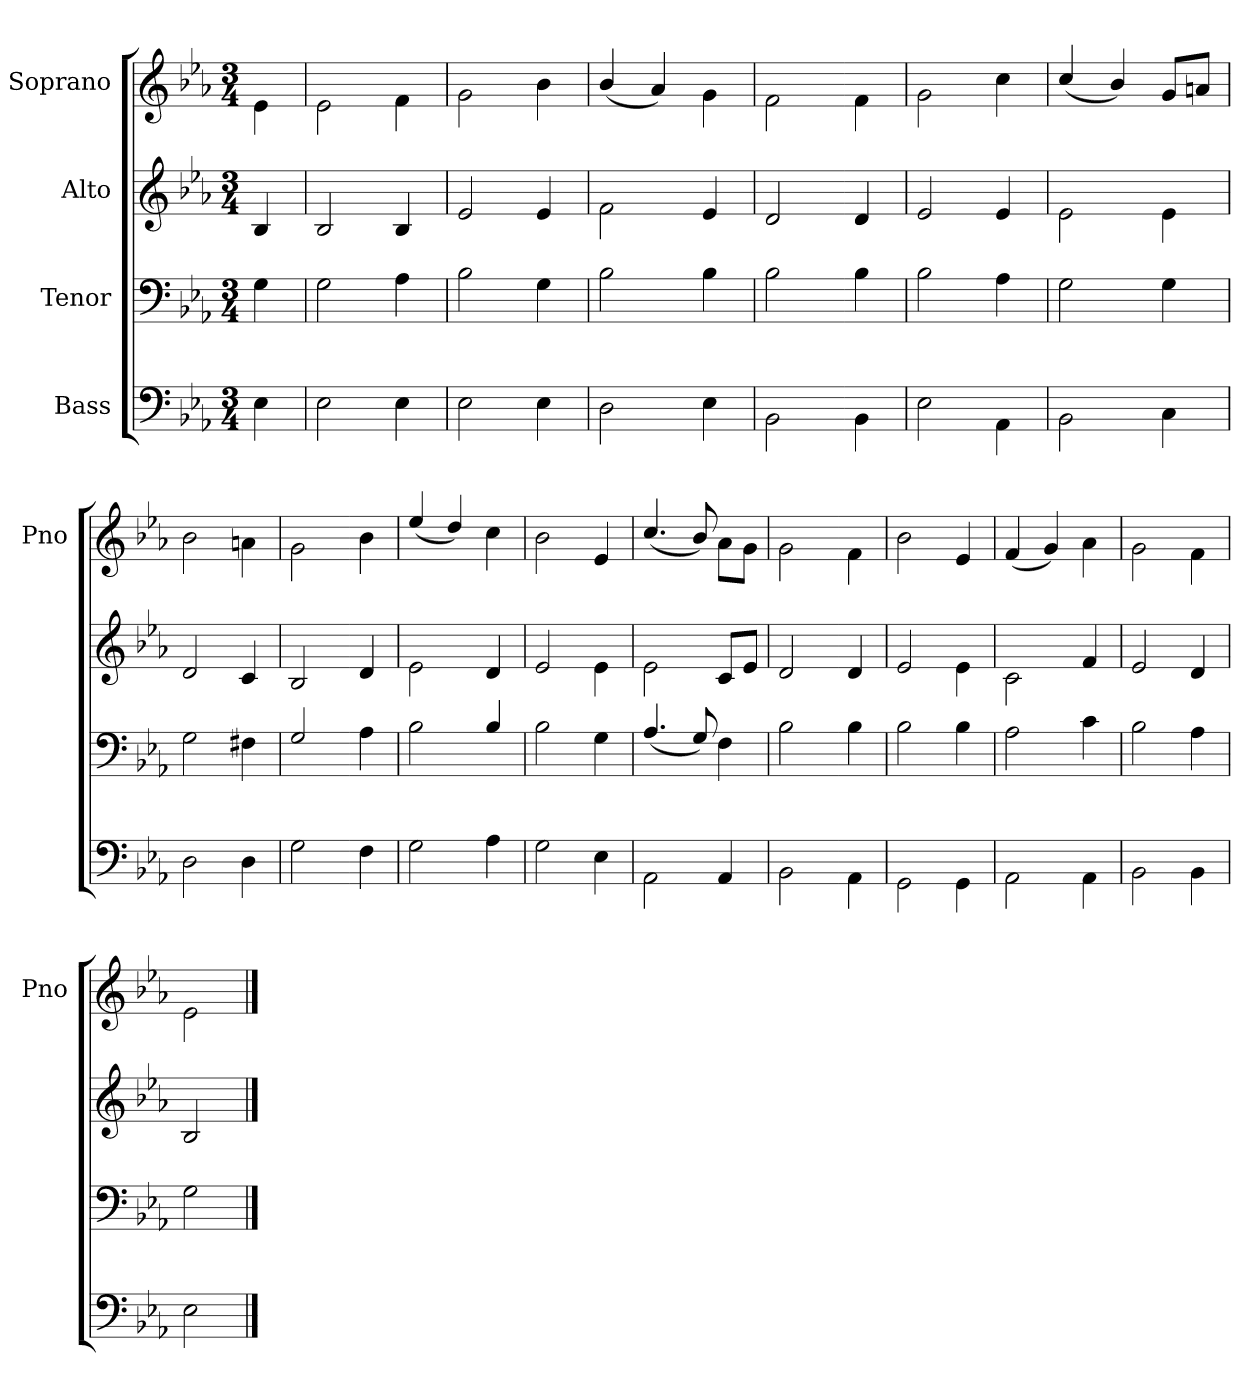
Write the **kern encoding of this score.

**kern	**kern	**kern	**kern
*part4	*part3	*part2	*part1
*staff4	*staff3	*staff2	*staff1
*I"Bass	*I"Tenor	*I"Alto	*I"Soprano
*	*	*	*I'Pno
*clefF4	*clefF4	*clefG2	*clefG2
*k[b-e-a-]	*k[b-e-a-]	*k[b-e-a-]	*k[b-e-a-]
*E-:	*E-:	*E-:	*E-:
*M3/4	*M3/4	*M3/4	*M3/4
=	=	=	=
4E-\	4G\	4B-/	4e-\
=	=	=	=
2E-\	2G\	2B-/	2e-\
4E-\	4A-\	4B-/	4f\
=	=	=	=
2E-\	2B-\	2e-/	2g\
4E-\	4G\	4e-/	4b-\
=	=	=	=
2D\	2B-\	2f\	(>4b-/
.	.	.	4a-/)
4E-\	4B-\	4e-/	4g\
=	=	=	=
2BB-\	2B-\	2d/	2f\
=-	=-	=-	=-
4BB-\	4B-\	4d/	4f\
=	=	=	=
2E-\	2B-\	2e-/	2g\
4AA-\	4A-\	4e-/	4cc\
=	=	=	=
2BB-\	2G\	2e-\	(>4cc/
.	.	.	4b-/)
4C\	4G\	4e-\	8g/L
.	.	.	8an/J
=	=	=	=
2D\	2G\	2d/	2b-\
4D\	4F#X\	4c/	4an\
=	=	=	=
2G\	2G/	2B-/	2g\
=-	=-	=-	=-
4F\	4A-\	4d/	4b-\
=	=	=	=
2G\	2B-\	2e-\	(>4ee-/
.	.	.	4dd/)
4A-\	4B-/	4d/	4cc\
=	=	=	=
2G\	2B-\	2e-/	2b-\
4E-\	4G\	4e-\	4e-/
=	=	=	=
2AA-\	(>4.A-/	2e-\	(>4.cc/
.	8G/)	.	8b-/)
4AA-/	4F\	8c/L	8a-\L
.	.	8e-/J	8g\J
=	=	=	=
2BB-\	2B-\	2d/	2g\
=-	=-	=-	=-
4AA-\	4B-\	4d/	4f\
=	=	=	=
2GG\	2B-\	2e-/	2b-\
4GG\	4B-\	4e-\	4e-/
=	=	=	=
2AA-\	2A-\	2c\	(>4f/
.	.	.	4g/)
4AA-\	4c\	4f/	4a-\
=	=	=	=
2BB-\	2B-\	2e-/	2g\
4BB-\	4A-\	4d/	4f\
=	=	=	=
2E-\	2G\	2B-/	2e-\
==	==	==	==
*-	*-	*-	*-
